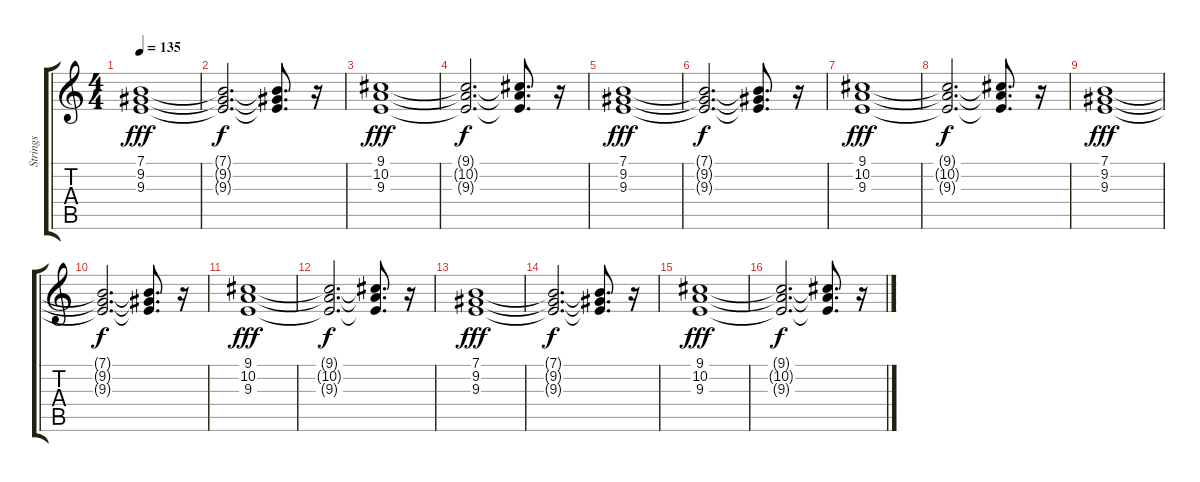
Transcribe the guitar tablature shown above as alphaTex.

\track ("Strings" "Strings") {instrument stringensemble1}
\staff {score tabs}
\tuning (E4 B3 G3 D3 A2 E2) {hide}
\ts (4 4)
\tempo 135
\clef g2
\ks c
(7.1 9.2 9.3).1{dy fff} |
(7.1{t} 9.2{t} 9.3{t}).2{d dy f} (7.1{t} 9.2{t} 9.3{t}).8{d} r.16 |
(9.1 10.2 9.3).1{dy fff} |
(9.1{t} 10.2{t} 9.3{t}).2{d dy f} (9.1{t} 10.2{t} 9.3{t}).8{d} r.16 |
(7.1 9.2 9.3).1{dy fff} |
(7.1{t} 9.2{t} 9.3{t}).2{d dy f} (7.1{t} 9.2{t} 9.3{t}).8{d} r.16 |
(9.1 10.2 9.3).1{dy fff} |
(9.1{t} 10.2{t} 9.3{t}).2{d dy f} (9.1{t} 10.2{t} 9.3{t}).8{d} r.16 |
(7.1 9.2 9.3).1{dy fff} |
(7.1{t} 9.2{t} 9.3{t}).2{d dy f} (7.1{t} 9.2{t} 9.3{t}).8{d} r.16 |
(9.1 10.2 9.3).1{dy fff} |
(9.1{t} 10.2{t} 9.3{t}).2{d dy f} (9.1{t} 10.2{t} 9.3{t}).8{d} r.16 |
(7.1 9.2 9.3).1{dy fff} |
(7.1{t} 9.2{t} 9.3{t}).2{d dy f} (7.1{t} 9.2{t} 9.3{t}).8{d} r.16 |
(9.1 10.2 9.3).1{dy fff} |
(9.1{t} 10.2{t} 9.3{t}).2{d dy f} (9.1{t} 10.2{t} 9.3{t}).8{d} r.16
